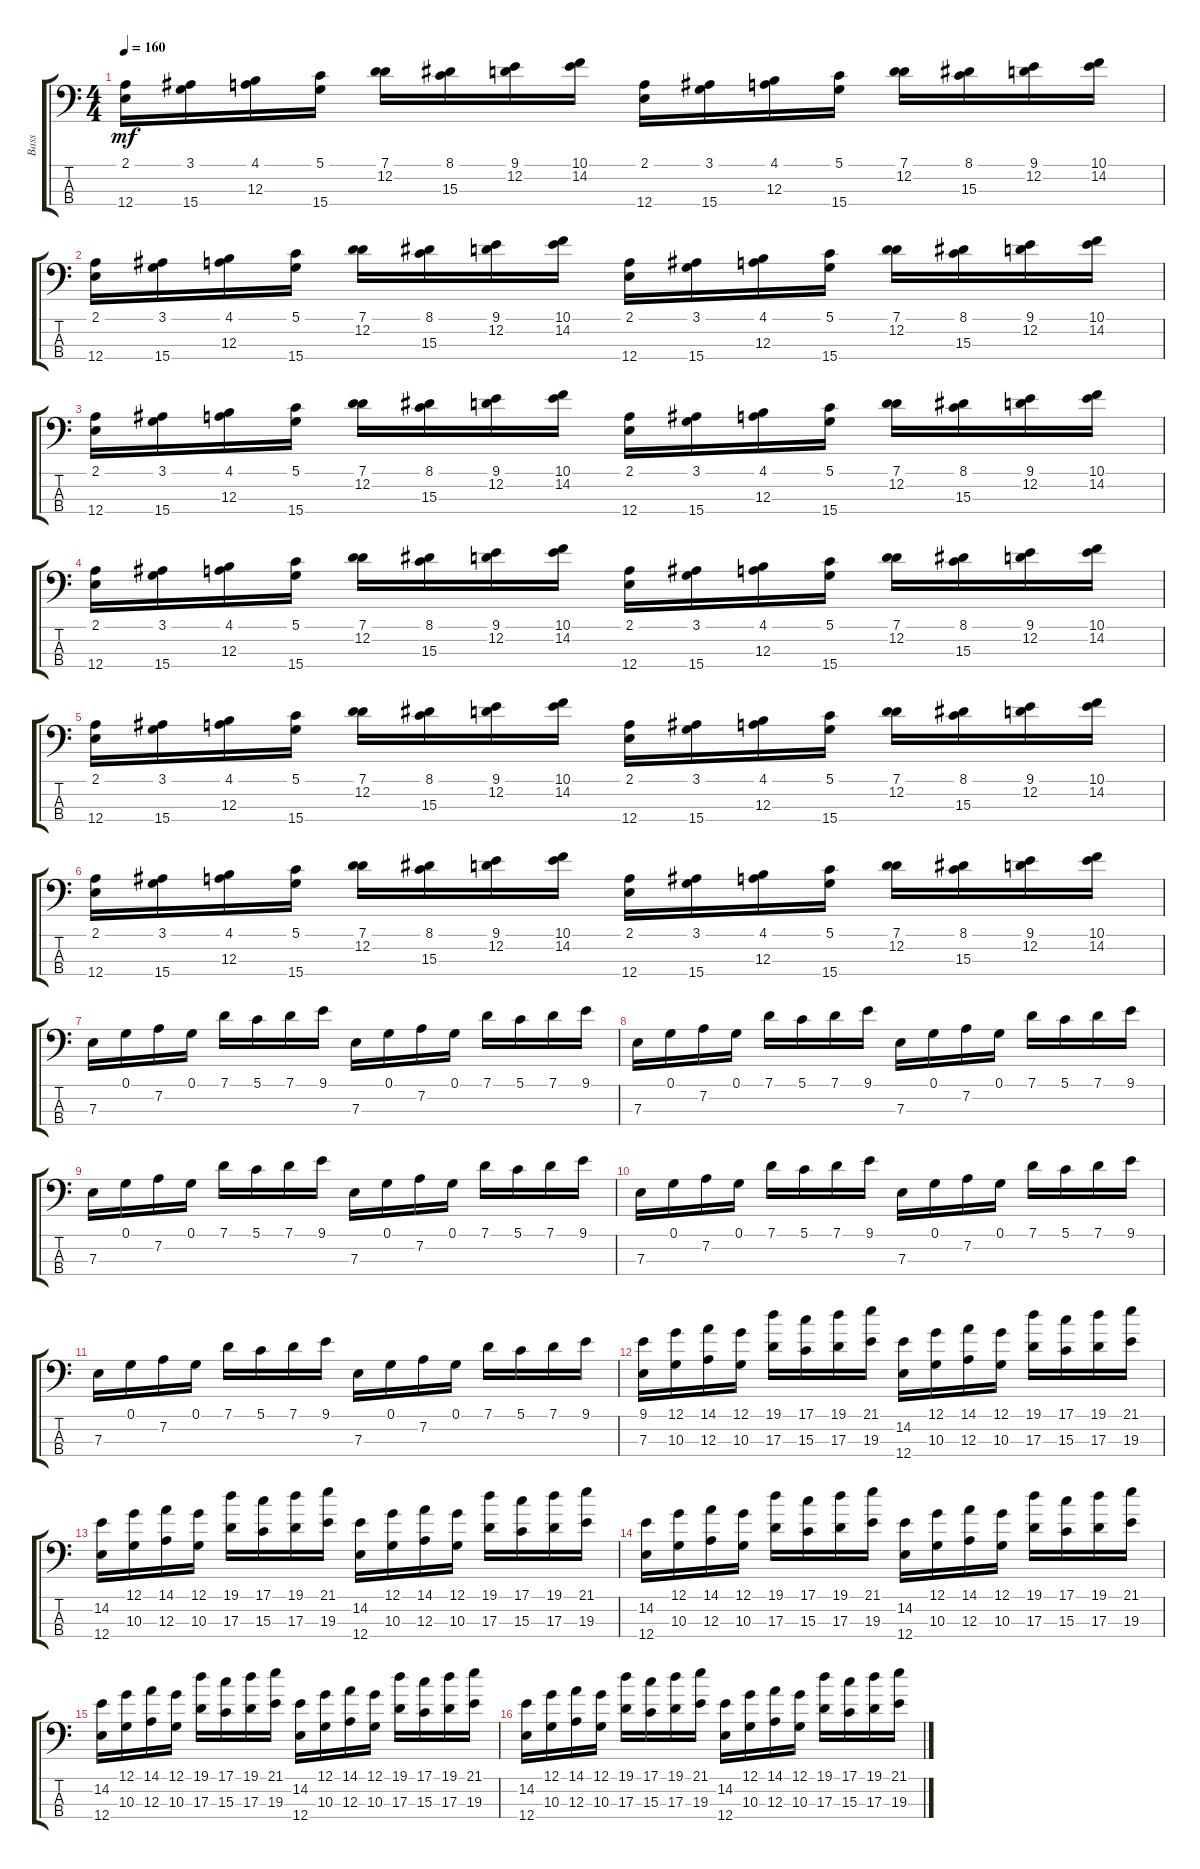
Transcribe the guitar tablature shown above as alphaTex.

\track ("Bass" "Bass") {instrument electricbassfinger}
\staff {score tabs}
\tuning (G2 D2 A1 E1) {hide}
\ts (4 4)
\tempo 160
\clef f4
\ks c
(2.1 12.4).16{dy mf} (3.1 15.4).16 (4.1 12.3).16 (5.1 15.4).16 (7.1 12.2).16 (8.1 15.3).16 (9.1 12.2).16 (10.1 14.2).16 (2.1 12.4).16 (3.1 15.4).16 (4.1 12.3).16 (5.1 15.4).16 (7.1 12.2).16 (8.1 15.3).16 (9.1 12.2).16 (10.1 14.2).16 |
(2.1 12.4).16 (3.1 15.4).16 (4.1 12.3).16 (5.1 15.4).16 (7.1 12.2).16 (8.1 15.3).16 (9.1 12.2).16 (10.1 14.2).16 (2.1 12.4).16 (3.1 15.4).16 (4.1 12.3).16 (5.1 15.4).16 (7.1 12.2).16 (8.1 15.3).16 (9.1 12.2).16 (10.1 14.2).16 |
(2.1 12.4).16 (3.1 15.4).16 (4.1 12.3).16 (5.1 15.4).16 (7.1 12.2).16 (8.1 15.3).16 (9.1 12.2).16 (10.1 14.2).16 (2.1 12.4).16 (3.1 15.4).16 (4.1 12.3).16 (5.1 15.4).16 (7.1 12.2).16 (8.1 15.3).16 (9.1 12.2).16 (10.1 14.2).16 |
(2.1 12.4).16 (3.1 15.4).16 (4.1 12.3).16 (5.1 15.4).16 (7.1 12.2).16 (8.1 15.3).16 (9.1 12.2).16 (10.1 14.2).16 (2.1 12.4).16 (3.1 15.4).16 (4.1 12.3).16 (5.1 15.4).16 (7.1 12.2).16 (8.1 15.3).16 (9.1 12.2).16 (10.1 14.2).16 |
(2.1 12.4).16 (3.1 15.4).16 (4.1 12.3).16 (5.1 15.4).16 (7.1 12.2).16 (8.1 15.3).16 (9.1 12.2).16 (10.1 14.2).16 (2.1 12.4).16 (3.1 15.4).16 (4.1 12.3).16 (5.1 15.4).16 (7.1 12.2).16 (8.1 15.3).16 (9.1 12.2).16 (10.1 14.2).16 |
(2.1 12.4).16 (3.1 15.4).16 (4.1 12.3).16 (5.1 15.4).16 (7.1 12.2).16 (8.1 15.3).16 (9.1 12.2).16 (10.1 14.2).16 (2.1 12.4).16 (3.1 15.4).16 (4.1 12.3).16 (5.1 15.4).16 (7.1 12.2).16 (8.1 15.3).16 (9.1 12.2).16 (10.1 14.2).16 |
7.3.16 0.1.16 7.2.16 0.1.16 7.1.16 5.1.16 7.1.16 9.1.16 7.3.16 0.1.16 7.2.16 0.1.16 7.1.16 5.1.16 7.1.16 9.1.16 |
7.3.16 0.1.16 7.2.16 0.1.16 7.1.16 5.1.16 7.1.16 9.1.16 7.3.16 0.1.16 7.2.16 0.1.16 7.1.16 5.1.16 7.1.16 9.1.16 |
7.3.16 0.1.16 7.2.16 0.1.16 7.1.16 5.1.16 7.1.16 9.1.16 7.3.16 0.1.16 7.2.16 0.1.16 7.1.16 5.1.16 7.1.16 9.1.16 |
7.3.16 0.1.16 7.2.16 0.1.16 7.1.16 5.1.16 7.1.16 9.1.16 7.3.16 0.1.16 7.2.16 0.1.16 7.1.16 5.1.16 7.1.16 9.1.16 |
7.3.16 0.1.16 7.2.16 0.1.16 7.1.16 5.1.16 7.1.16 9.1.16 7.3.16 0.1.16 7.2.16 0.1.16 7.1.16 5.1.16 7.1.16 9.1.16 |
(9.1 7.3).16 (12.1 10.3).16 (14.1 12.3).16 (12.1 10.3).16 (19.1 17.3).16 (17.1 15.3).16 (19.1 17.3).16 (21.1 19.3).16 (14.2 12.4).16 (12.1 10.3).16 (14.1 12.3).16 (12.1 10.3).16 (19.1 17.3).16 (17.1 15.3).16 (19.1 17.3).16 (21.1 19.3).16 |
(14.2 12.4).16 (12.1 10.3).16 (14.1 12.3).16 (12.1 10.3).16 (19.1 17.3).16 (17.1 15.3).16 (19.1 17.3).16 (21.1 19.3).16 (14.2 12.4).16 (12.1 10.3).16 (14.1 12.3).16 (12.1 10.3).16 (19.1 17.3).16 (17.1 15.3).16 (19.1 17.3).16 (21.1 19.3).16 |
(14.2 12.4).16 (12.1 10.3).16 (14.1 12.3).16 (12.1 10.3).16 (19.1 17.3).16 (17.1 15.3).16 (19.1 17.3).16 (21.1 19.3).16 (14.2 12.4).16 (12.1 10.3).16 (14.1 12.3).16 (12.1 10.3).16 (19.1 17.3).16 (17.1 15.3).16 (19.1 17.3).16 (21.1 19.3).16 |
(14.2 12.4).16 (12.1 10.3).16 (14.1 12.3).16 (12.1 10.3).16 (19.1 17.3).16 (17.1 15.3).16 (19.1 17.3).16 (21.1 19.3).16 (14.2 12.4).16 (12.1 10.3).16 (14.1 12.3).16 (12.1 10.3).16 (19.1 17.3).16 (17.1 15.3).16 (19.1 17.3).16 (21.1 19.3).16 |
(14.2 12.4).16 (12.1 10.3).16 (14.1 12.3).16 (12.1 10.3).16 (19.1 17.3).16 (17.1 15.3).16 (19.1 17.3).16 (21.1 19.3).16 (14.2 12.4).16 (12.1 10.3).16 (14.1 12.3).16 (12.1 10.3).16 (19.1 17.3).16 (17.1 15.3).16 (19.1 17.3).16 (21.1 19.3).16
